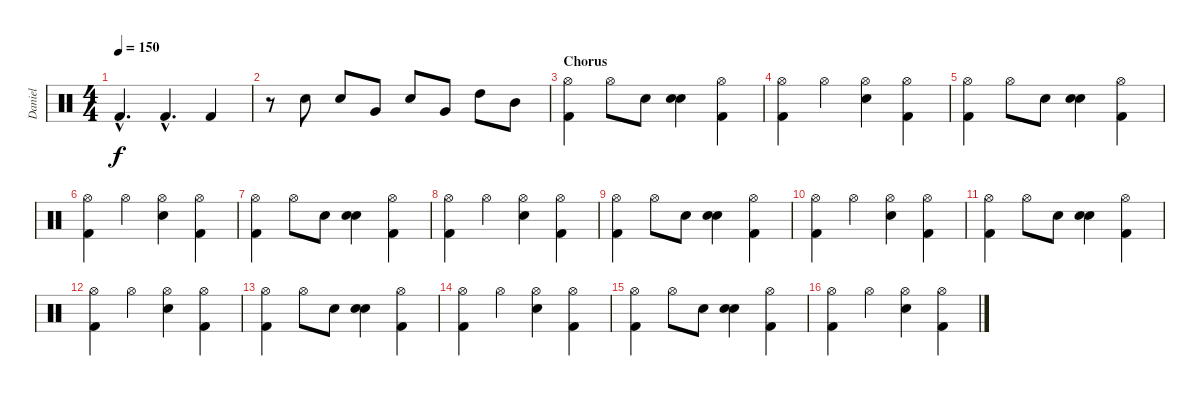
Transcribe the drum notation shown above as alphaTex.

\track ("Daniel" "Daniel") {instrument percussion}
\staff {score}
\articulation defaults
\ts (4 4)
\tempo 150
\clef neutral
\ks c "Kick (hit) 2"{hac}.4{d dy f} "Kick (hit) 2"{hac}.4{d} "Kick (hit) 2".4
|
r.8 "Electric Snare (hit)".8 "Electric Snare (hit)".8 "Very Low Tom (hit)".8 "Electric Snare (hit)".8 "Very Low Tom (hit)".8 "High Tom (hit)".8 "Mid Tom (hit)".8 |
\section ("" "Chorus")
("Hi-Hat (open)" "Kick (hit) 2").4 "Hi-Hat (open)".8 "Snare (hit) 2".8 ("Snare (hit) 2" "Electric Snare (hit)").4 ("Hi-Hat (open)" "Kick (hit) 2").4 |
("Hi-Hat (open)" "Kick (hit) 2").4 "Hi-Hat (open)".4 ("Hi-Hat (open)" "Electric Snare (hit)").4 ("Hi-Hat (open)" "Kick (hit) 2").4 |
("Hi-Hat (open)" "Kick (hit) 2").4 "Hi-Hat (open)".8 "Snare (hit) 2".8 ("Snare (hit) 2" "Electric Snare (hit)").4 ("Hi-Hat (open)" "Kick (hit) 2").4 |
("Hi-Hat (open)" "Kick (hit) 2").4 "Hi-Hat (open)".4 ("Hi-Hat (open)" "Electric Snare (hit)").4 ("Hi-Hat (open)" "Kick (hit) 2").4 |
("Hi-Hat (open)" "Kick (hit) 2").4 "Hi-Hat (open)".8 "Snare (hit) 2".8 ("Snare (hit) 2" "Electric Snare (hit)").4 ("Hi-Hat (open)" "Kick (hit) 2").4 |
("Hi-Hat (open)" "Kick (hit) 2").4 "Hi-Hat (open)".4 ("Hi-Hat (open)" "Electric Snare (hit)").4 ("Hi-Hat (open)" "Kick (hit) 2").4 |
("Hi-Hat (open)" "Kick (hit) 2").4 "Hi-Hat (open)".8 "Snare (hit) 2".8 ("Snare (hit) 2" "Electric Snare (hit)").4 ("Hi-Hat (open)" "Kick (hit) 2").4 |
("Hi-Hat (open)" "Kick (hit) 2").4 "Hi-Hat (open)".4 ("Hi-Hat (open)" "Electric Snare (hit)").4 ("Hi-Hat (open)" "Kick (hit) 2").4 |
("Hi-Hat (open)" "Kick (hit) 2").4 "Hi-Hat (open)".8 "Snare (hit) 2".8 ("Snare (hit) 2" "Electric Snare (hit)").4 ("Hi-Hat (open)" "Kick (hit) 2").4 |
("Hi-Hat (open)" "Kick (hit) 2").4 "Hi-Hat (open)".4 ("Hi-Hat (open)" "Electric Snare (hit)").4 ("Hi-Hat (open)" "Kick (hit) 2").4 |
("Hi-Hat (open)" "Kick (hit) 2").4 "Hi-Hat (open)".8 "Snare (hit) 2".8 ("Snare (hit) 2" "Electric Snare (hit)").4 ("Hi-Hat (open)" "Kick (hit) 2").4 |
("Hi-Hat (open)" "Kick (hit) 2").4 "Hi-Hat (open)".4 ("Hi-Hat (open)" "Electric Snare (hit)").4 ("Hi-Hat (open)" "Kick (hit) 2").4 |
("Hi-Hat (open)" "Kick (hit) 2").4 "Hi-Hat (open)".8 "Snare (hit) 2".8 ("Snare (hit) 2" "Electric Snare (hit)").4 ("Hi-Hat (open)" "Kick (hit) 2").4 |
("Hi-Hat (open)" "Kick (hit) 2").4 "Hi-Hat (open)".4 ("Hi-Hat (open)" "Electric Snare (hit)").4 ("Hi-Hat (open)" "Kick (hit) 2").4
